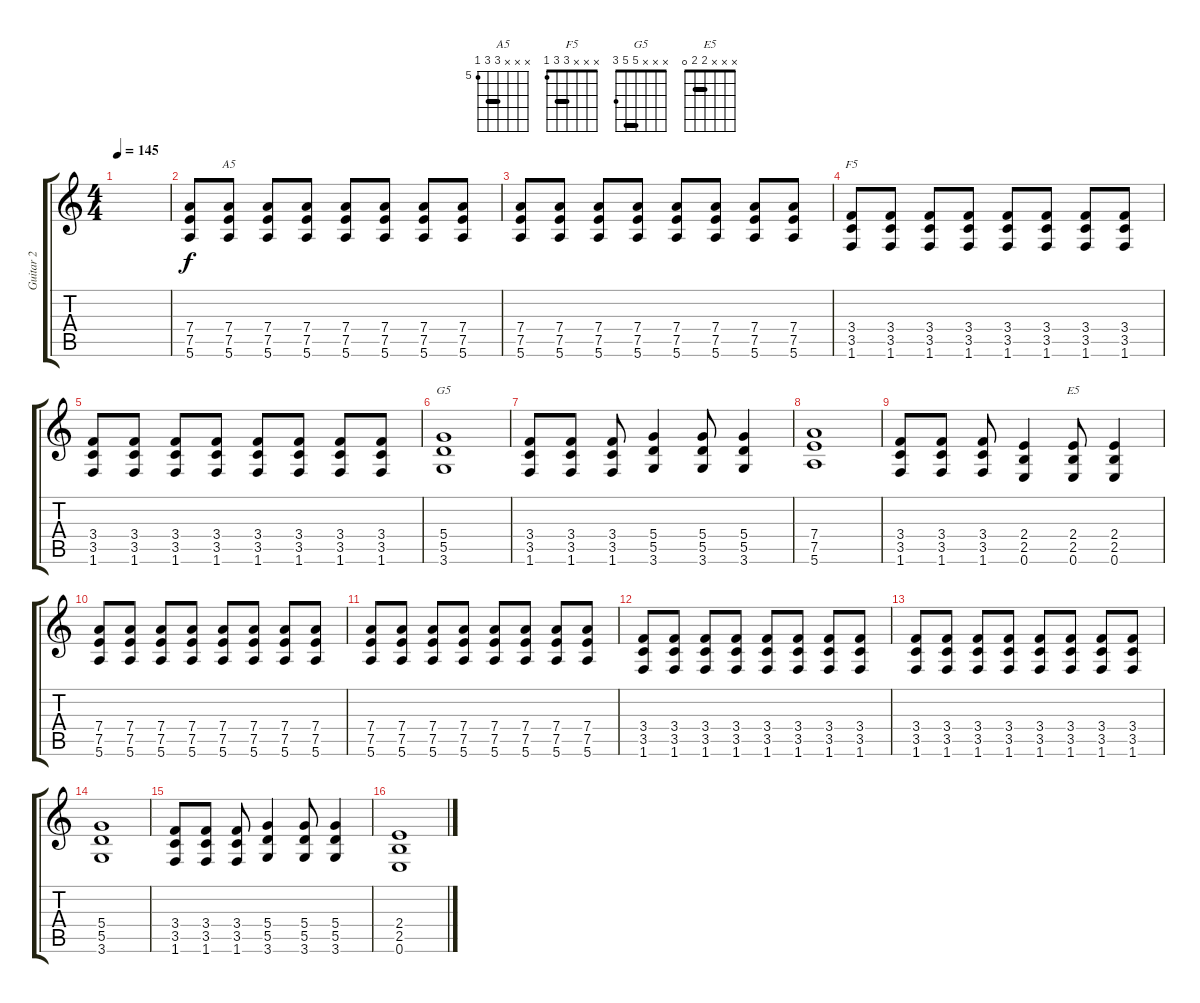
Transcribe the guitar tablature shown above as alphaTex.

\track ("Guitar 2" "Guitar 2") {instrument distortionguitar}
\staff {score tabs}
\tuning (E4 B3 G3 D3 A2 E2) {hide}
\chord ("A5" x x x 7 7 5) {firstfret 5 barre 7}
\chord ("F5" x x x 3 3 1) {barre 3}
\chord ("G5" x x x 5 5 3) {barre 5}
\chord ("E5" x x x 2 2 0) {barre 2}
\ts (4 4)
\tempo 145
\clef g2
\ks c
|
(7.4 7.5 5.6).8 (7.4 7.5 5.6).8{ch "A5"} (7.4 7.5 5.6).8 (7.4 7.5 5.6).8 (7.4 7.5 5.6).8 (7.4 7.5 5.6).8 (7.4 7.5 5.6).8 (7.4 7.5 5.6).8 |
(7.4 7.5 5.6).8 (7.4 7.5 5.6).8 (7.4 7.5 5.6).8 (7.4 7.5 5.6).8 (7.4 7.5 5.6).8 (7.4 7.5 5.6).8 (7.4 7.5 5.6).8 (7.4 7.5 5.6).8 |
(3.4 3.5 1.6).8{ch "F5"} (3.4 3.5 1.6).8 (3.4 3.5 1.6).8 (3.4 3.5 1.6).8 (3.4 3.5 1.6).8 (3.4 3.5 1.6).8 (3.4 3.5 1.6).8 (3.4 3.5 1.6).8 |
(3.4 3.5 1.6).8 (3.4 3.5 1.6).8 (3.4 3.5 1.6).8 (3.4 3.5 1.6).8 (3.4 3.5 1.6).8 (3.4 3.5 1.6).8 (3.4 3.5 1.6).8 (3.4 3.5 1.6).8 |
(5.4 5.5 3.6).1{ch "G5"} |
(3.4 3.5 1.6).8 (3.4 3.5 1.6).8 (3.4 3.5 1.6).8 (5.4 5.5 3.6).4 (5.4 5.5 3.6).8 (5.4 5.5 3.6).4 |
(7.4 7.5 5.6).1 |
(3.4 3.5 1.6).8 (3.4 3.5 1.6).8 (3.4 3.5 1.6).8 (2.4 2.5 0.6).4 (2.4 2.5 0.6).8{ch "E5"} (2.4 2.5 0.6).4 |
(7.4 7.5 5.6).8 (7.4 7.5 5.6).8 (7.4 7.5 5.6).8 (7.4 7.5 5.6).8 (7.4 7.5 5.6).8 (7.4 7.5 5.6).8 (7.4 7.5 5.6).8 (7.4 7.5 5.6).8 |
(7.4 7.5 5.6).8 (7.4 7.5 5.6).8 (7.4 7.5 5.6).8 (7.4 7.5 5.6).8 (7.4 7.5 5.6).8 (7.4 7.5 5.6).8 (7.4 7.5 5.6).8 (7.4 7.5 5.6).8 |
(3.4 3.5 1.6).8 (3.4 3.5 1.6).8 (3.4 3.5 1.6).8 (3.4 3.5 1.6).8 (3.4 3.5 1.6).8 (3.4 3.5 1.6).8 (3.4 3.5 1.6).8 (3.4 3.5 1.6).8 |
(3.4 3.5 1.6).8 (3.4 3.5 1.6).8 (3.4 3.5 1.6).8 (3.4 3.5 1.6).8 (3.4 3.5 1.6).8 (3.4 3.5 1.6).8 (3.4 3.5 1.6).8 (3.4 3.5 1.6).8 |
(5.4 5.5 3.6).1 |
(3.4 3.5 1.6).8 (3.4 3.5 1.6).8 (3.4 3.5 1.6).8 (5.4 5.5 3.6).4 (5.4 5.5 3.6).8 (5.4 5.5 3.6).4 |
(2.4 2.5 0.6).1
